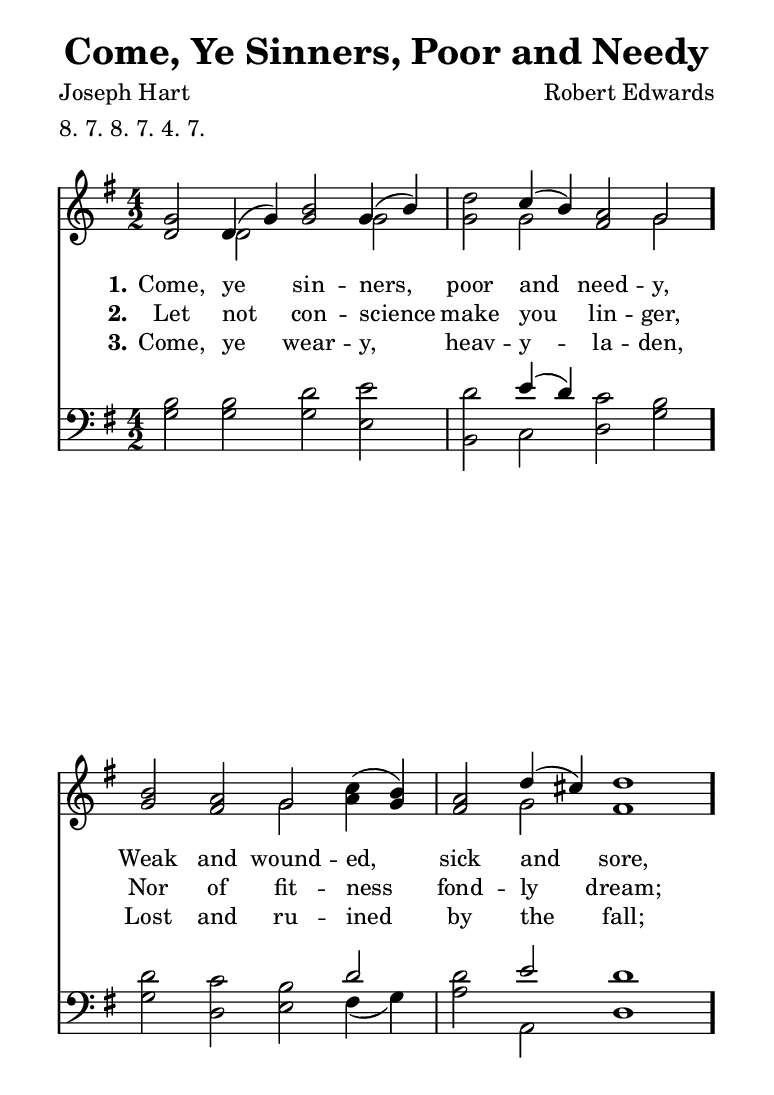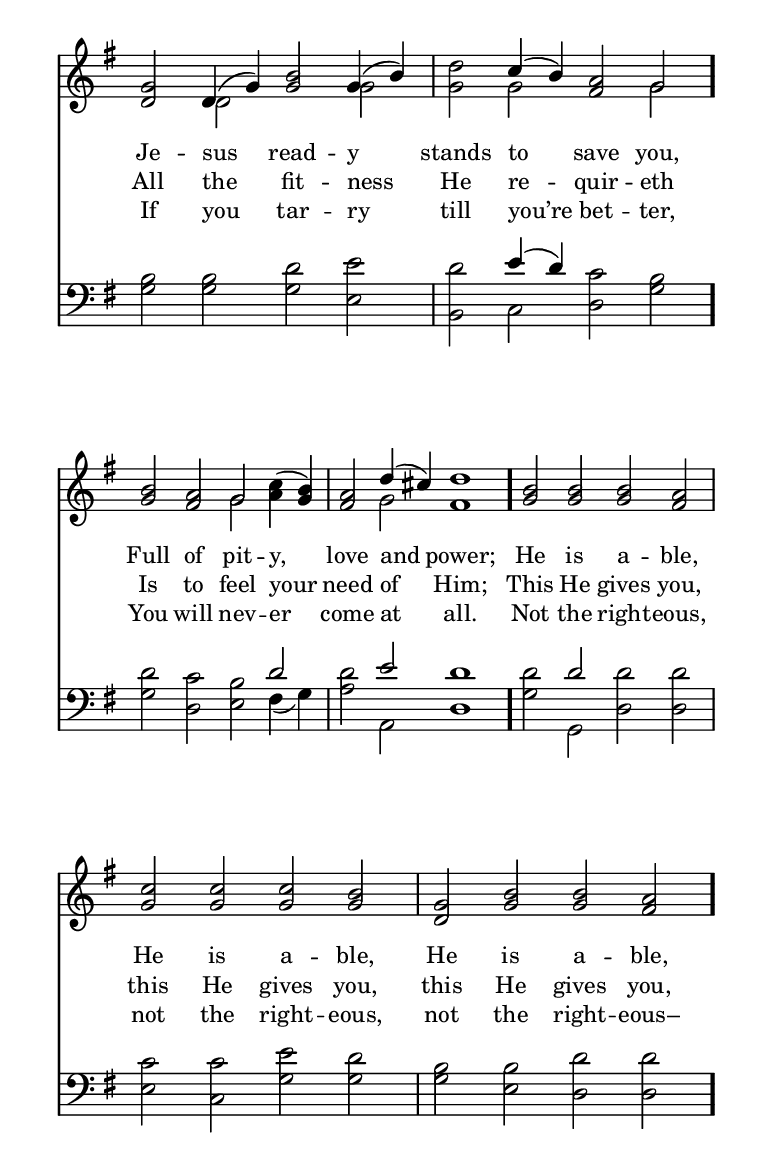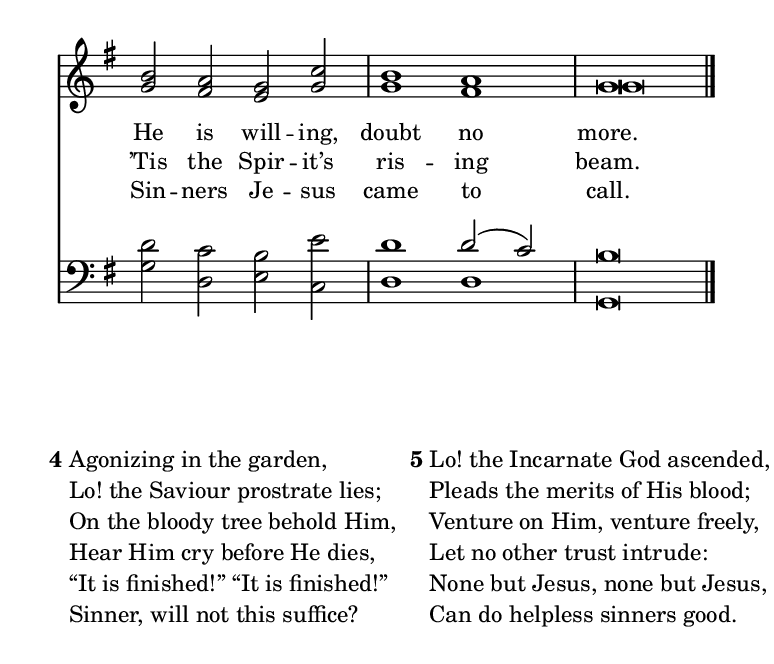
\include "common/global.ily"
\paper {
  \include "common/paper.ily"
  system-count = #(cond (is-eogsized 4) (#t #f))
}

\header{
  %gospel
  hymnnumber = "77"
  title = "Come, Ye Sinners, Poor and Needy"
  tunename = "Caersalem"
  meter = "8. 7. 8. 7. 4. 7."
  poet = "Joseph Hart"
  composer = "Robert Edwards"
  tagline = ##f
}

% for fermata in MIDI
ta = { \tempo 4=160 }
tb = { \tempo 4=80  }

patternAA = { c2 c4( c4) c2 c4( c4) | c2 c4( c4) c2 c2 }
patternAB = { c2 }
patternAC = { c2 c2 c2 c2 | c2 c4( c4) c2 c2 }

patternBA = { c2 c2 c2 c4( c4) | c2 c4( c4) c1 }
patternBB = { c2 c2 c2 c4( c4) | c2 c2      c1 }
patternBC = { c2 c2 c2 c2      | c2 c2      c1 }

patternCA = { \patternAB }

patternDA = { c2 c2 c2 c2 | c1 c1      | c\breve }
patternDB = { c2 c2 c2 c2 | c1 c2( c2) | c\breve }

global = {
  \include "common/overrides.ily"
  \override Staff.TimeSignature.style = #'numbered
  \time 4/2
  \override Score.MetronomeMark.transparent = ##t % hide all fermata changes too
  \ta
  \key g \major
  \autoBeamOff
}

notesSoprano = {
\global
\relative c'' {

  \changePitch \patternAA { g d g b g b | d c b a g }
  \changePitch \patternBA { b a g c b | a d cis d }
  \changePitch \patternAA { g, d g b g b | d c b a g }
  \changePitch \patternBA { b a g c b | a d cis d }

  \changePitch \patternCA { b b b a | c c c b | g b b a }
  \changePitch \patternDA { b a g c | b a | g }

  \bar "|."

}
}

notesAlto = {
\global
\relative e' {

  \changePitch \patternAB { d d g g | g g fis g }
  \changePitch \patternBB { g fis g a g | fis g fis }
  \changePitch \patternAB { d d g g | g g fis g }
  \changePitch \patternBB { g fis g a g | fis g fis }

  \changePitch \patternCA { g g g fis | g g g g | d g g fis }
  \changePitch \patternDA { g fis e g | g fis | g }

}
}

notesTenor = {
\global
\relative a {

  \changePitch \patternAC { b b d e | d e d c b }
  \changePitch \patternBC { d c b d | d e d }
  \changePitch \patternAC { b b d e | d e d c b }
  \changePitch \patternBC { d c b d | d e d }

  \changePitch \patternCA { d d d d | c c e d | b b d d }
  \changePitch \patternDB { d c b e | d d c | b }

}
}

notesBass = {
\global
\relative f {

  \changePitch \patternAB { g g g e | b c d g }
  \changePitch \patternBB { g d e fis g | a a, d }
  \changePitch \patternAB { g g g e | b c d g }
  \changePitch \patternBB { g d e fis g | a a, d }

  \changePitch \patternCA { g g, d' d | e c g' g | g e d d }
  \changePitch \patternDA { g d e c | d d | g, }

}
}

wordsA = \lyricmode {
\set stanza = "1."

Come, ye sin -- ners, poor and need -- y, \bar "."
Weak and wound -- ed, sick and sore, \bar "."
Je -- sus read -- y stands to save you, \bar "."
Full of pit -- y, love and power; \bar "."
He is a -- ble, %{HIDE>%} He is a -- ble, %{<HIDE%} He is a -- ble, \bar "."
He is will -- ing, doubt no more. \bar "."

}

wordsB = \lyricmode {
\set stanza = "2."

Let not con -- science make you lin -- ger,
Nor of fit -- ness fond -- ly dream;
All the fit -- ness He re -- quir -- eth
Is to feel your need of Him;
This He gives you, %{HIDE>%} this He gives you, %{<HIDE%} this He gives you,
’Tis the Spir -- it’s ris -- ing beam.

}

wordsC = \lyricmode {
\set stanza = "3."

Come, ye wear -- y, heav -- y -- la -- den,
Lost and ru -- ined by the fall;
If you tar -- ry till you’re bet -- ter,
You will nev -- er come at all.
Not the right -- eous, %{HIDE>%} not the right -- eous, %{<HIDE%} not the right -- eous–
Sin -- ners Je -- sus came to call.

}

wordsD = \markuplist {

\line { Agonizing in the garden, }
\line { Lo! the Saviour prostrate lies; }
\line { On the bloody tree behold Him, }
\line { Hear Him cry before He dies, }
\line { “It is finished!” “It is finished!” }
\line { Sinner, will not this suffice? }

}

wordsE = \markuplist {

\line { Lo! the Incarnate God ascended, }
\line { Pleads the merits of His blood; }
\line { Venture on Him, venture freely, }
\line { Let no other trust intrude: }
\line { None but Jesus, none but Jesus, }
\line { Can do helpless sinners good. }

}

\score {
  \context ChoirStaff <<
    \context Staff = upper <<
      \set Staff.autoBeaming = ##f
      \set ChoirStaff.systemStartDelimiter = #'SystemStartBar
      \set ChoirStaff.printPartCombineTexts = ##f
      \partcombine #'(2 . 9) \notesSoprano \notesAlto
      \context NullVoice = sopranos { \voiceOne << \notesSoprano >> }
      \context NullVoice = altos { \voiceTwo << \notesAlto >> }
      \context Lyrics = one   \lyricsto sopranos \wordsA
      \context Lyrics = two   \lyricsto sopranos \wordsB
      \context Lyrics = three \lyricsto sopranos \wordsC
    >>
    \context Staff = men <<
      \set Staff.autoBeaming = ##f
      \clef bass
      \set ChoirStaff.printPartCombineTexts = ##f
      \partcombine #'(2 . 9) \notesTenor \notesBass
      \context NullVoice = tenors { \voiceOne << \notesTenor >> }
      \context NullVoice = basses { \voiceTwo << \notesBass >> }
    >>
  >>
  \layout {
    \include "common/layout.ily"
  }
  \midi{
    \include "common/midi.ily"
  }
}

\noPageBreak

\markup { \fill-line { %\column {
  \hspace #0.1
  \line{ \bold 4 \column { \wordsD } } %\combine \null \vspace #0.4
  \hspace #0.1
  \line{ \bold 5 \column { \wordsE } } %\combine \null \vspace #0.4
  \hspace #0.1
} } %}

\version "2.19.49"  % necessary for upgrading to future LilyPond versions.

% vi:set et ts=2 sw=2 ai nocindent syntax=lilypond:
